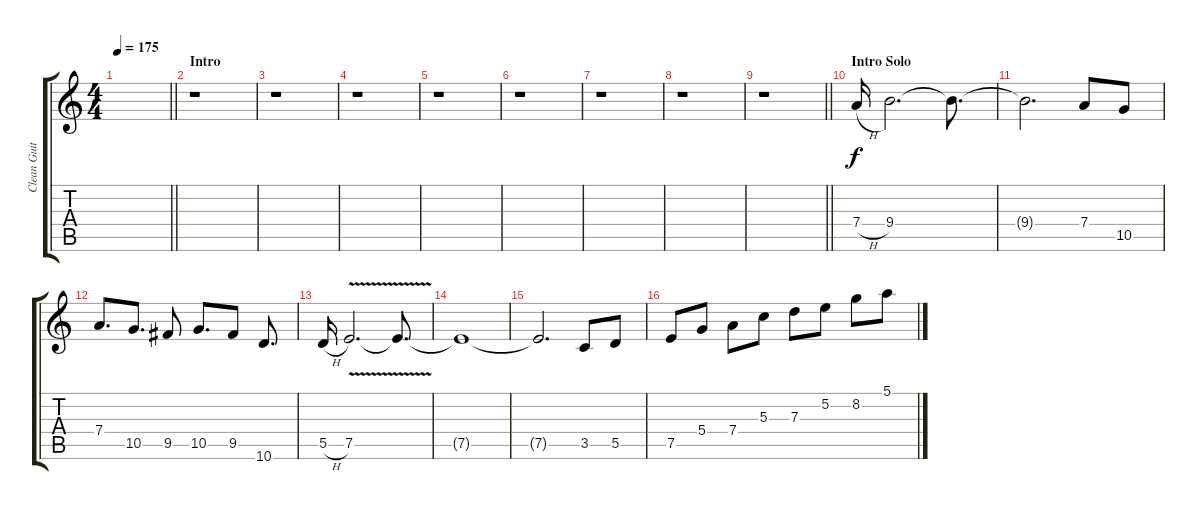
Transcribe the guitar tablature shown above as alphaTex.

\track ("Clean Guitar Solo" "Clean Guit") {instrument electricguitarjazz}
\staff {score tabs}
\tuning (E4 B3 G3 D3 A2 E2) {hide}
\ts (4 4)
\tempo 175
\clef g2
\barLineRight lightlight
\ks c
|
\section ("" "Intro")
r.1 |
r.1 |
r.1 |
r.1 |
r.1 |
r.1 |
r.1 |
\barLineRight lightlight
r.1 |
\section ("" "Intro Solo")
7.4{h}.16 9.4.2{d} 9.4{t}.8{d} |
9.4{t}.2{d} 7.4.8 10.5.8 |
7.4.8{d} 10.5.8{d} 9.5.8 10.5.8{d} 9.5.8 10.6.8{d} |
5.5{h}.16 7.5{v}.2{d} 7.5{t}.8{d} |
7.5{t}.1 |
7.5{t}.2{d} 3.5.8 5.5.8 |
7.5.8 5.4.8 7.4.8 5.3.8 7.3.8 5.2.8 8.2.8 5.1.8
